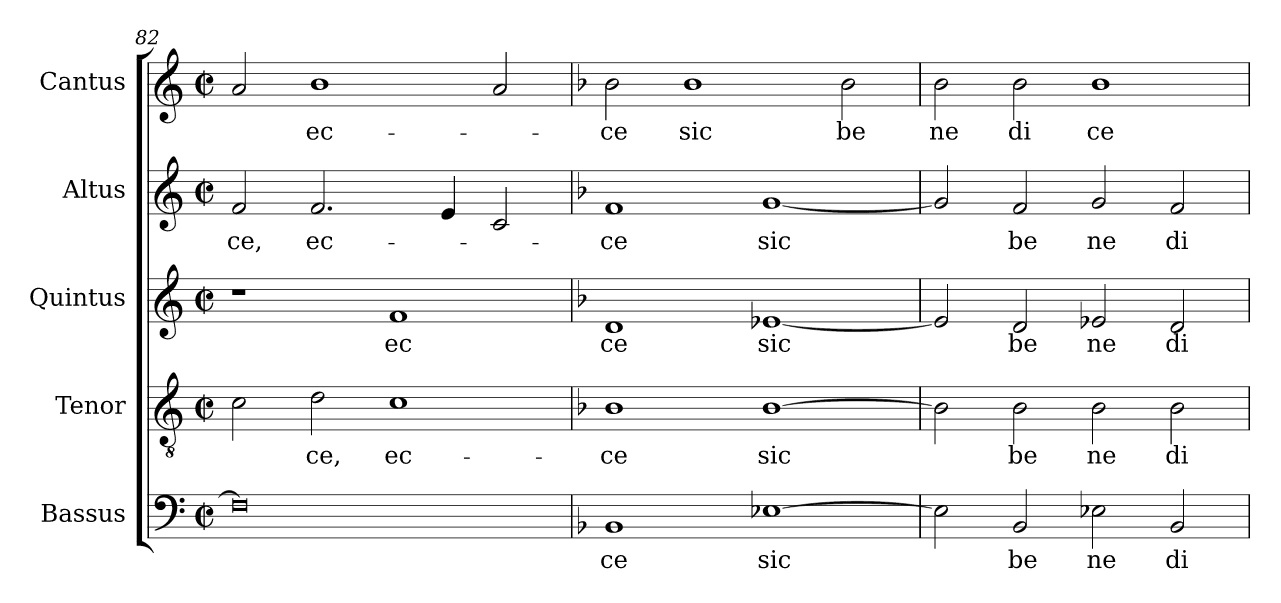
**kern	**text	**kern	**text	**kern	**text	**kern	**text	**kern	**text
*part5	*part5	*part4	*part4	*part3	*part3	*part2	*part2	*part1	*part1
*staff5	*staff5	*staff4	*staff4	*staff3	*staff3	*staff2	*staff2	*staff1	*staff1
*I"Bassus	*	*I"Tenor	*	*I"Quintus	*	*I"Altus	*	*I"Cantus	*
*clefF4	*	*clefGv2	*	*clefG2	*	*clefG2	*	*clefG2	*
*k[]	*	*k[]	*	*k[]	*	*k[]	*	*k[]	*
*C:	*	*C:	*	*C:	*	*C:	*	*C:	*
*M2/2	*	*M2/2	*	*M2/2	*	*M2/2	*	*M2/2	*
*met(c|)	*	*met(c|)	*	*met(c|)	*	*met(c|)	*	*met(c|)	*
=82	=82	=82	=82	=82	=82	=82	=82	=82	=82
!	!	!	!	!	!	!	!LO:LY:b:cj	!	!
0F]	.	2c\	.	1r	.	2f/	-ce,	2a/	.
!	!	!	!LO:LY:b:cj	!	!	!	!LO:LY:b:cj	!	!LO:LY:b:cj
.	.	2d\	-ce,	.	.	2.f/	ec-	1b	ec-
!	!	!	!LO:LY:b:cj	!	!LO:LY:b:cj	!	!	!	!
.	.	1c	ec-	1f	ec	.	.	.	.
.	.	.	.	.	.	4e/	.	.	.
.	.	.	.	.	.	2c/	.	2a/	.
!!LO:LB:g=z
=83	=83	=83	=83	=83	=83	=83	=83	=83	=83
*k[b-]	*	*k[b-]	*	*k[b-]	*	*k[b-]	*	*k[b-]	*
*F:	*	*F:	*	*F:	*	*F:	*	*F:	*
!	!LO:LY:b:cj	!	!LO:LY:b:cj	!	!LO:LY:b:cj	!	!LO:LY:b:cj	!	!LO:LY:b:cj
1BB-	-ce	1B-	-ce	1d	ce	1f	-ce	2b-\	-ce
!	!	!	!	!	!	!	!	!	!LO:LY:b:cj
.	.	.	.	.	.	.	.	1b-	sic
!	!LO:LY:b:cj	!	!LO:LY:b:cj	!	!LO:LY:b:cj	!	!LO:LY:b:cj	!	!
[>1E-X	sic	[>1B-	sic	[<1e-X	sic	[<1g	sic	.	.
!	!	!	!	!	!	!	!	!	!LO:LY:b:cj
.	.	.	.	.	.	.	.	2b-\	be
=84	=84	=84	=84	=84	=84	=84	=84	=84	=84
!	!	!	!	!	!	!	!	!	!LO:LY:b:cj
2E-\]	.	2B-\]	.	2e-/]	.	2g/]	.	2b-\	ne
!	!LO:LY:b:cj	!	!LO:LY:b:cj	!	!LO:LY:b:cj	!	!LO:LY:b:cj	!	!LO:LY:b:cj
2BB-/	be	2B-\	be	2d/	be	2f/	be	2b-\	di
!	!LO:LY:b:cj	!	!LO:LY:b:cj	!	!LO:LY:b:cj	!	!LO:LY:b:cj	!	!LO:LY:b:cj
2E-X\	ne	2B-\	ne	2e-/	ne	2g/	ne	1b-	ce
!	!LO:LY:b:cj	!	!LO:LY:b:cj	!	!LO:LY:b:cj	!	!LO:LY:b:cj	!	!
2BB-/	di	2B-\	di	2d/	di	2f/	di	.	.
=	=	=	=	=	=	=	=	=	=
*-	*-	*-	*-	*-	*-	*-	*-	*-	*-
